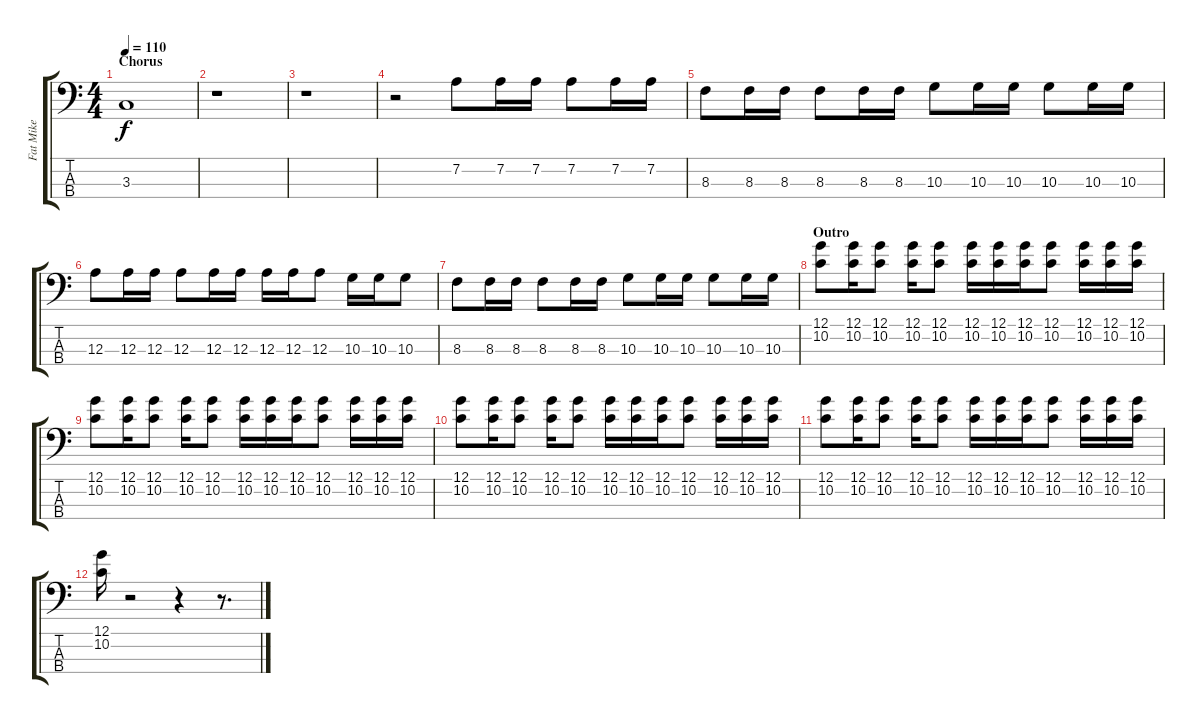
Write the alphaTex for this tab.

\track ("Fat Mike" "Fat Mike") {instrument electricbasspick}
\staff {score tabs}
\tuning (G2 D2 A1 E1) {hide}
\ts (4 4)
\section ("" "Chorus")
\tempo 110
\clef f4
\ks c
3.3.1{dy f} |
r.1 |
r.1 |
r.2 7.2.8 7.2.16 7.2.16 7.2.8 7.2.16 7.2.16 |
8.3.8 8.3.16 8.3.16 8.3.8 8.3.16 8.3.16 10.3.8 10.3.16 10.3.16 10.3.8 10.3.16 10.3.16 |
12.3.8 12.3.16 12.3.16 12.3.8 12.3.16 12.3.16 12.3.16 12.3.16 12.3.8 10.3.16 10.3.16 10.3.8 |
8.3.8 8.3.16 8.3.16 8.3.8 8.3.16 8.3.16 10.3.8 10.3.16 10.3.16 10.3.8 10.3.16 10.3.16 |
\section ("" "Outro")
(12.1 10.2).8 (12.1 10.2).16 (12.1 10.2).8 (12.1 10.2).16 (12.1 10.2).8 (12.1 10.2).16 (12.1 10.2).16 (12.1 10.2).16 (12.1 10.2).8 (12.1 10.2).16 (12.1 10.2).16 (12.1 10.2).16 |
(12.1 10.2).8 (12.1 10.2).16 (12.1 10.2).8 (12.1 10.2).16 (12.1 10.2).8 (12.1 10.2).16 (12.1 10.2).16 (12.1 10.2).16 (12.1 10.2).8 (12.1 10.2).16 (12.1 10.2).16 (12.1 10.2).16 |
(12.1 10.2).8 (12.1 10.2).16 (12.1 10.2).8 (12.1 10.2).16 (12.1 10.2).8 (12.1 10.2).16 (12.1 10.2).16 (12.1 10.2).16 (12.1 10.2).8 (12.1 10.2).16 (12.1 10.2).16 (12.1 10.2).16 |
(12.1 10.2).8 (12.1 10.2).16 (12.1 10.2).8 (12.1 10.2).16 (12.1 10.2).8 (12.1 10.2).16 (12.1 10.2).16 (12.1 10.2).16 (12.1 10.2).8 (12.1 10.2).16 (12.1 10.2).16 (12.1 10.2).16 |
(12.1 10.2).16 r.2 r.4 r.8{d}
